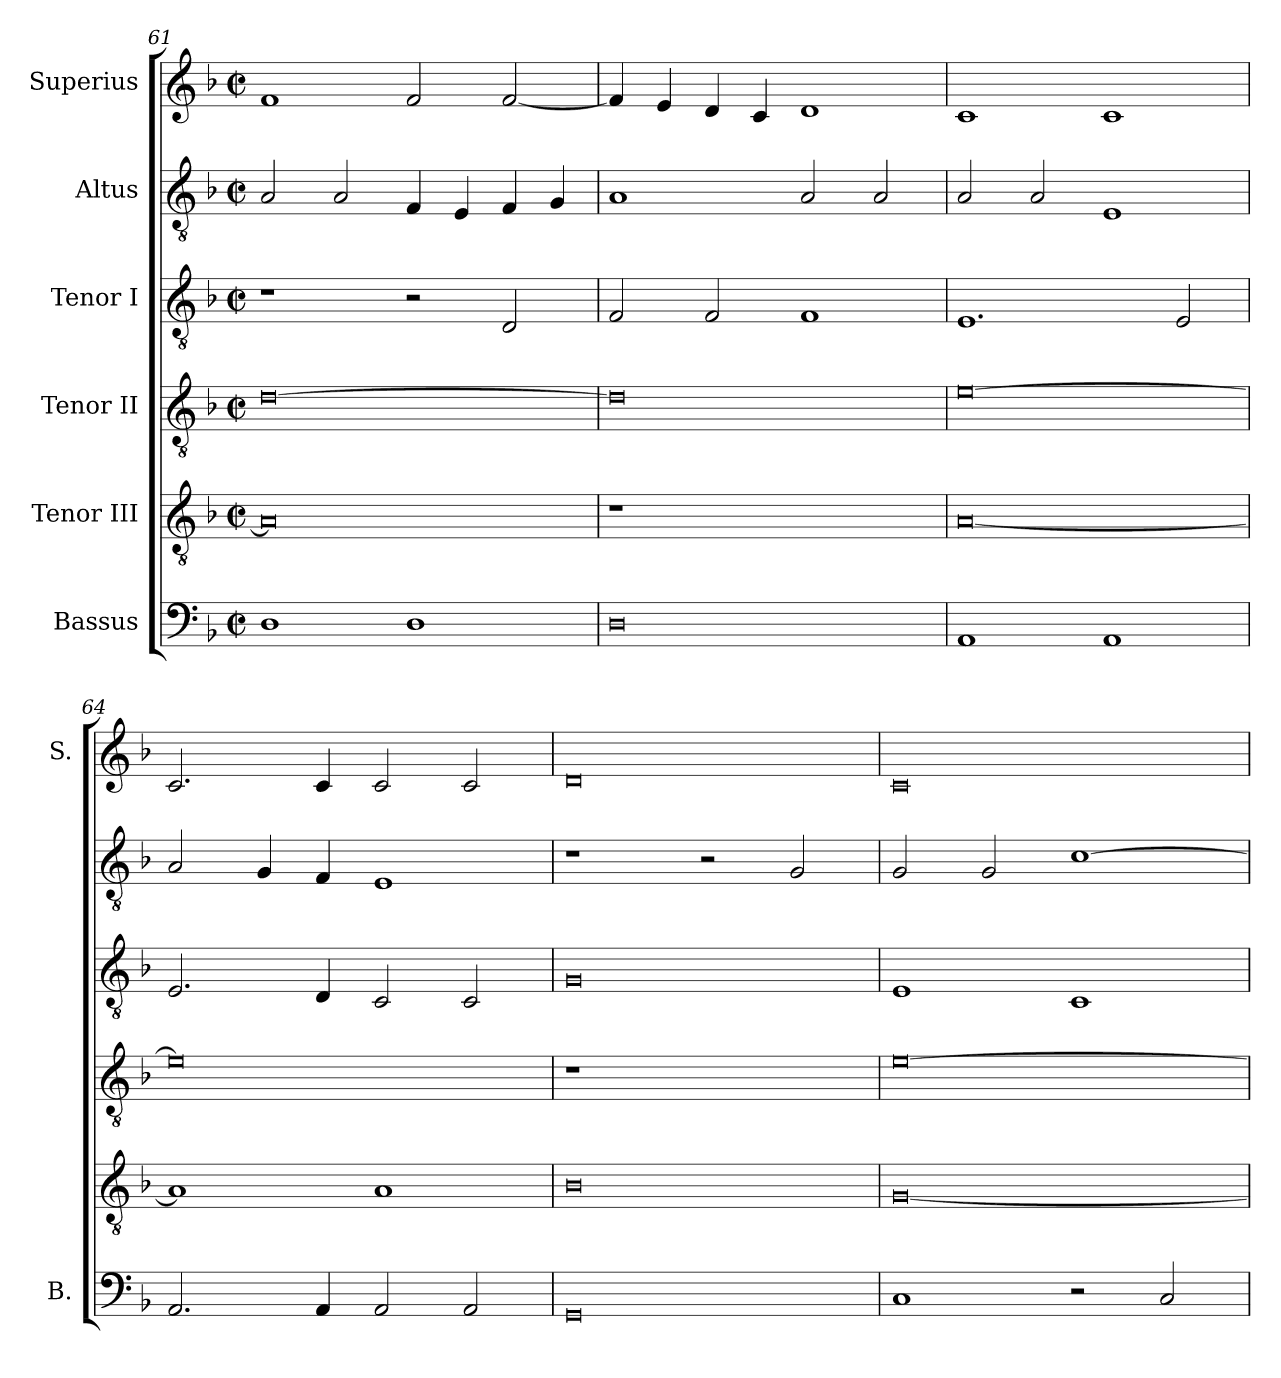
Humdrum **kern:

**kern	**kern	**kern	**kern	**kern	**kern
*part6	*part5	*part4	*part3	*part2	*part1
*staff6	*staff5	*staff4	*staff3	*staff2	*staff1
*I"Bassus	*I"Tenor III	*I"Tenor II	*I"Tenor I	*I"Altus	*I"Superius
*I'B.	*	*	*	*	*I'S.
*clefF4	*clefGv2	*clefGv2	*clefGv2	*clefGv2	*clefG2
*	*ITrd7c12	*ITrd7c12	*ITrd7c12	*ITrd7c12	*
*k[b-]	*k[b-]	*k[b-]	*k[b-]	*k[b-]	*k[b-]
*F:	*F:	*F:	*F:	*F:	*F:
*M2/2	*M2/2	*M2/2	*M2/2	*M2/2	*M2/2
*met(c|)	*met(c|)	*met(c|)	*met(c|)	*met(c|)	*met(c|)
=61	=61	=61	=61	=61	=61
1Di	0AAi]	[>0Di	1r	2AAi/	1fi
.	.	.	.	2AAi/	.
1Di	.	.	2r	4FFi/	2fi/
.	.	.	.	4EEi/	.
.	.	.	2DDi/	4FFi/	[<2fi/
.	.	.	.	4GGi/	.
!!LO:PB:g=z
=62	=62	=62	=62	=62	=62
!	!LO:N:vis=1	!	!	!	!
0Di	1r	0Di]	2FFi/	1AAi	4fi/]
.	.	.	.	.	4ei/
.	.	.	2FFi/	.	4di/
.	.	.	.	.	4ci/
.	1ryy	.	1FFi	2AAi/	1di
.	.	.	.	2AAi/	.
=63	=63	=63	=63	=63	=63
1AAi	[<0AAi	[>0Ei	1.EEi	2AAi/	1ci
.	.	.	.	2AAi/	.
1AAi	.	.	.	1EEi	1ci
.	.	.	2EEi/	.	.
=64	=64	=64	=64	=64	=64
2.AAi/	1AAi]	0Ei]	2.EEi/	2AAi/	2.ci/
.	.	.	.	4GGi/	.
4AAi/	.	.	4DDi/	4FFi/	4ci/
2AAi/	1AAi	.	2CCi/	1EEi	2ci/
2AAi/	.	.	2CCi/	.	2ci/
=65	=65	=65	=65	=65	=65
!	!	!LO:N:vis=1	!	!	!
0GGi	0BB-i	1r	0GGi	1r	0di
.	.	1ryy	.	2r	.
.	.	.	.	2GGi/	.
=66	=66	=66	=66	=66	=66
1Ci	[<0GGi	[>0Ei	1EEi	2GGi/	0ci
.	.	.	.	2GGi/	.
2r	.	.	1CCi	[>1Ci	.
2Ci/	.	.	.	.	.
=	=	=	=	=	=
*-	*-	*-	*-	*-	*-
